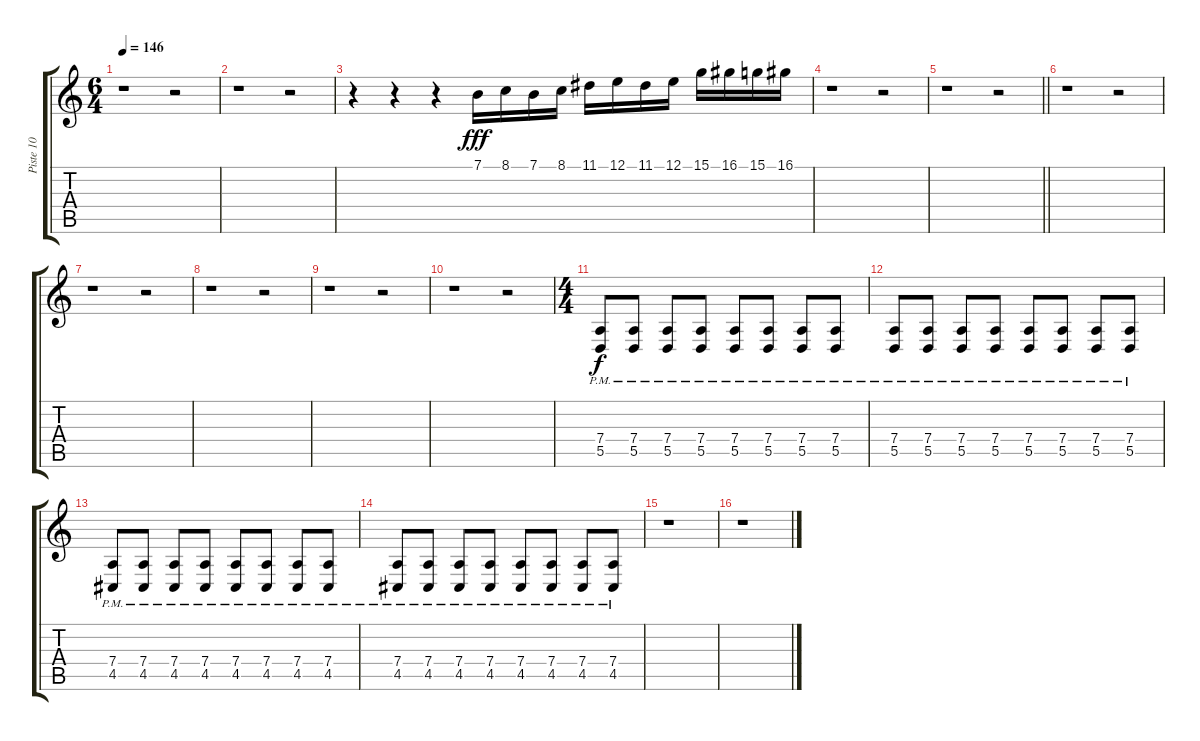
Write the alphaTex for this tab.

\track ("Piste 10" "Piste 10") {instrument flute}
\staff {score tabs}
\tuning (E4 B3 G3 D3 A2 D2) {hide}
\ts (6 4)
\tempo 146
\clef g2
\ks c
r.1{dy f} r.2 |
r.1 r.2 |
r.4 r.4 r.4 7.1.16{dy fff} 8.1.16 7.1.16 8.1.16 11.1.16 12.1.16 11.1.16 12.1.16 15.1.16 16.1.16 15.1.16 16.1.16 |
r.1 r.2 |
\barLineRight lightlight
r.1 r.2 |
\section ("" "")
r.1 r.2 |
r.1 r.2 |
r.1 r.2 |
r.1 r.2 |
r.1 r.2 |
\ts (4 4)
(7.4{pm} 5.5{pm}).8{dy f} (7.4{pm} 5.5{pm}).8 (7.4{pm} 5.5{pm}).8 (7.4{pm} 5.5{pm}).8 (7.4{pm} 5.5{pm}).8 (7.4{pm} 5.5{pm}).8 (7.4{pm} 5.5{pm}).8 (7.4{pm} 5.5{pm}).8 |
(7.4{pm} 5.5{pm}).8 (7.4{pm} 5.5{pm}).8 (7.4{pm} 5.5{pm}).8 (7.4{pm} 5.5{pm}).8 (7.4{pm} 5.5{pm}).8 (7.4{pm} 5.5{pm}).8 (7.4{pm} 5.5{pm}).8 (7.4{pm} 5.5{pm}).8 |
(7.4{pm} 4.5{pm}).8 (7.4{pm} 4.5{pm}).8 (7.4{pm} 4.5{pm}).8 (7.4{pm} 4.5{pm}).8 (7.4{pm} 4.5{pm}).8 (7.4{pm} 4.5{pm}).8 (7.4{pm} 4.5{pm}).8 (7.4{pm} 4.5{pm}).8 |
(7.4{pm} 4.5{pm}).8 (7.4{pm} 4.5{pm}).8 (7.4{pm} 4.5{pm}).8 (7.4{pm} 4.5{pm}).8 (7.4{pm} 4.5{pm}).8 (7.4{pm} 4.5{pm}).8 (7.4{pm} 4.5{pm}).8 (7.4{pm} 4.5{pm}).8 |
r.1 |
r.1
